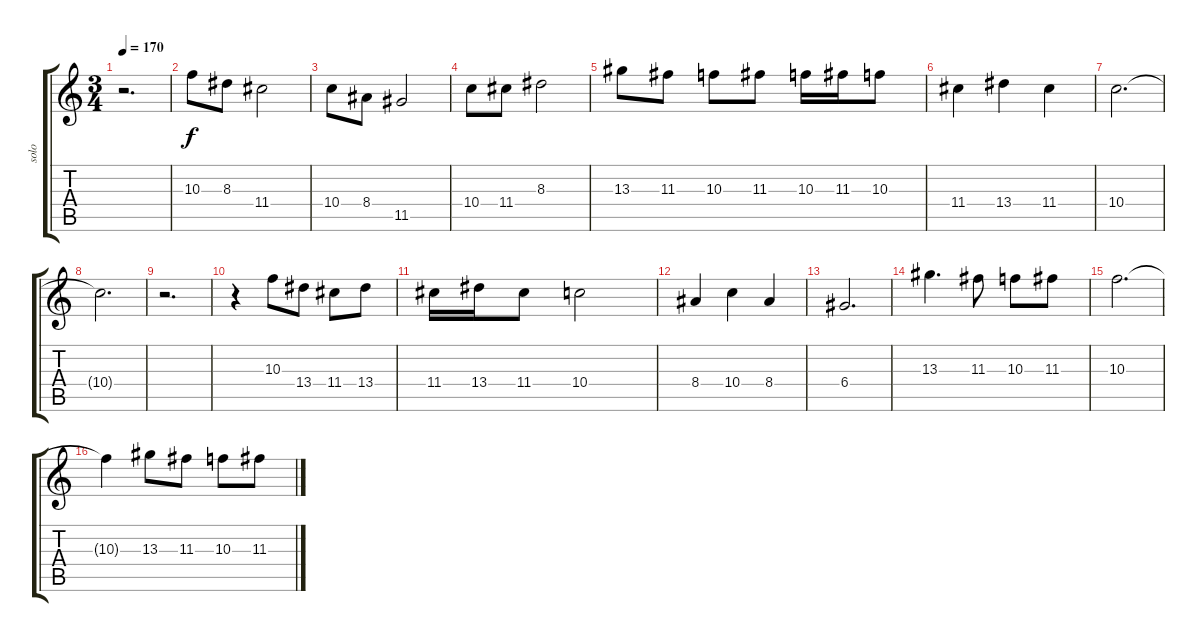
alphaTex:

\track ("solo" "solo") {instrument acousticguitarsteel}
\staff {score tabs}
\tuning (E4 B3 G3 D3 A2 E2) {hide}
\ts (3 4)
\tempo 170
\clef g2
\ks c
r.2{d dy f} |
10.3.8 8.3.8 11.4.2 |
10.4.8 8.4.8 11.5.2 |
10.4.8 11.4.8 8.3.2 |
13.3.8 11.3.8 10.3.8 11.3.8 10.3.16 11.3.16 10.3.8 |
11.4.4 13.4.4 11.4.4 |
10.4.2{d} |
10.4{t}.2{d} |
r.2{d} |
r.4 10.3.8 13.4.8 11.4.8 13.4.8 |
11.4.16 13.4.16 11.4.8 10.4.2 |
8.4.4 10.4.4 8.4.4 |
6.4.2{d} |
13.3.4{d} 11.3.8 10.3.8 11.3.8 |
10.3.2{d} |
10.3{t}.4 13.3.8 11.3.8 10.3.8 11.3.8
